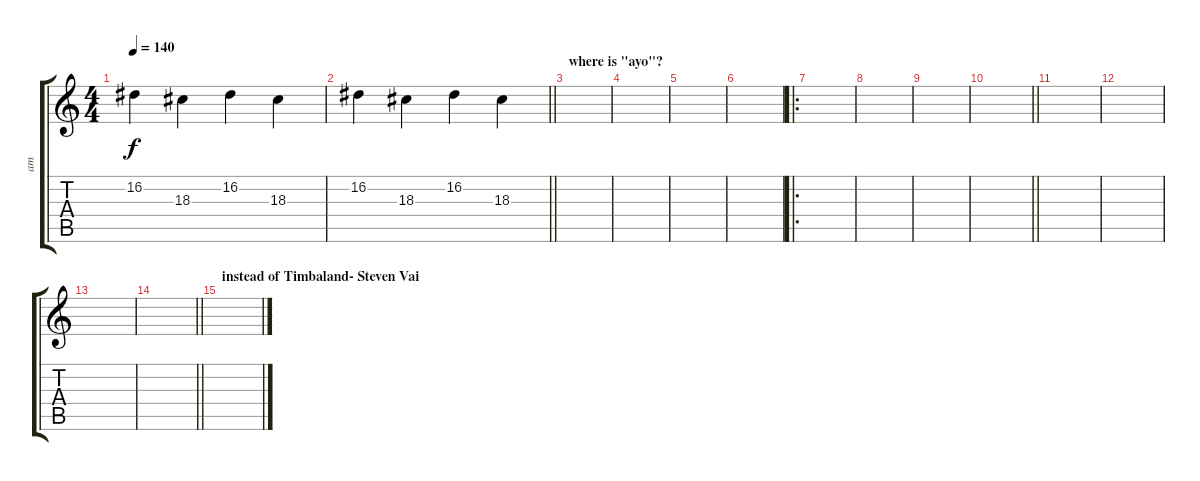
\track ("am" "am") {instrument mutedtrumpet}
\staff {score tabs}
\tuning (E4 B3 G3 D3 A2 E2) {hide}
\ts (4 4)
\tempo 140
\clef g2
\ks c
16.2.4{dy f} 18.3.4 16.2.4 18.3.4 |
\barLineRight lightlight
16.2.4 18.3.4 16.2.4 18.3.4 |
\section ("" "where is \"ayo\"?")
|
|
|
|
\ro
|
|
|
\barLineRight lightlight
|
|
|
|
\barLineRight lightlight
|
\section ("" "instead of Timbaland- Steven Vai")
